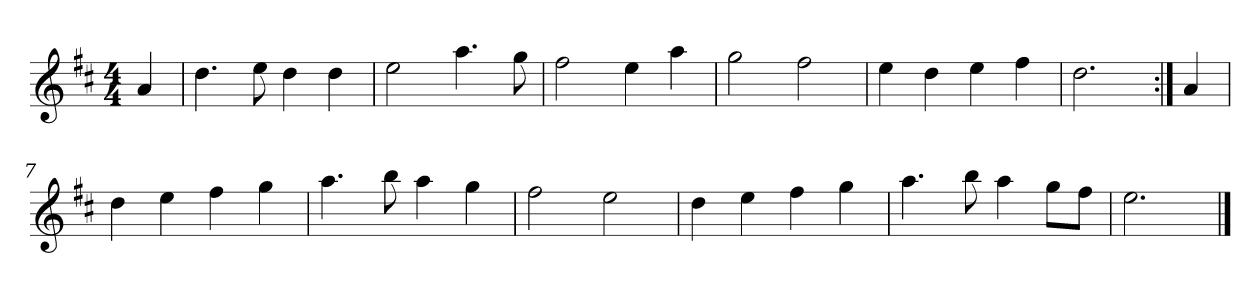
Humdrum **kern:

**kern
*part1
*staff1
*clefG2
*k[f#c#]
*D:
*M4/4
*MM120
=
4a
=1
4.dd
8ee
4dd
4dd
=2
2ee
4.aa
8gg
=3
2ff#
4ee
4aa
=4
2gg
2ff#
=5
4ee
4dd
4ee
4ff#
=6
2.dd
=:|!
4a
=7
4dd
4ee
4ff#
4gg
=8
4.aa
8bb
4aa
4gg
=9
2ff#
2ee
=10
4dd
4ee
4ff#
4gg
=11
4.aa
8bb
4aa
8gg\L
8ff#\J
=12
2.ee
==
*-
